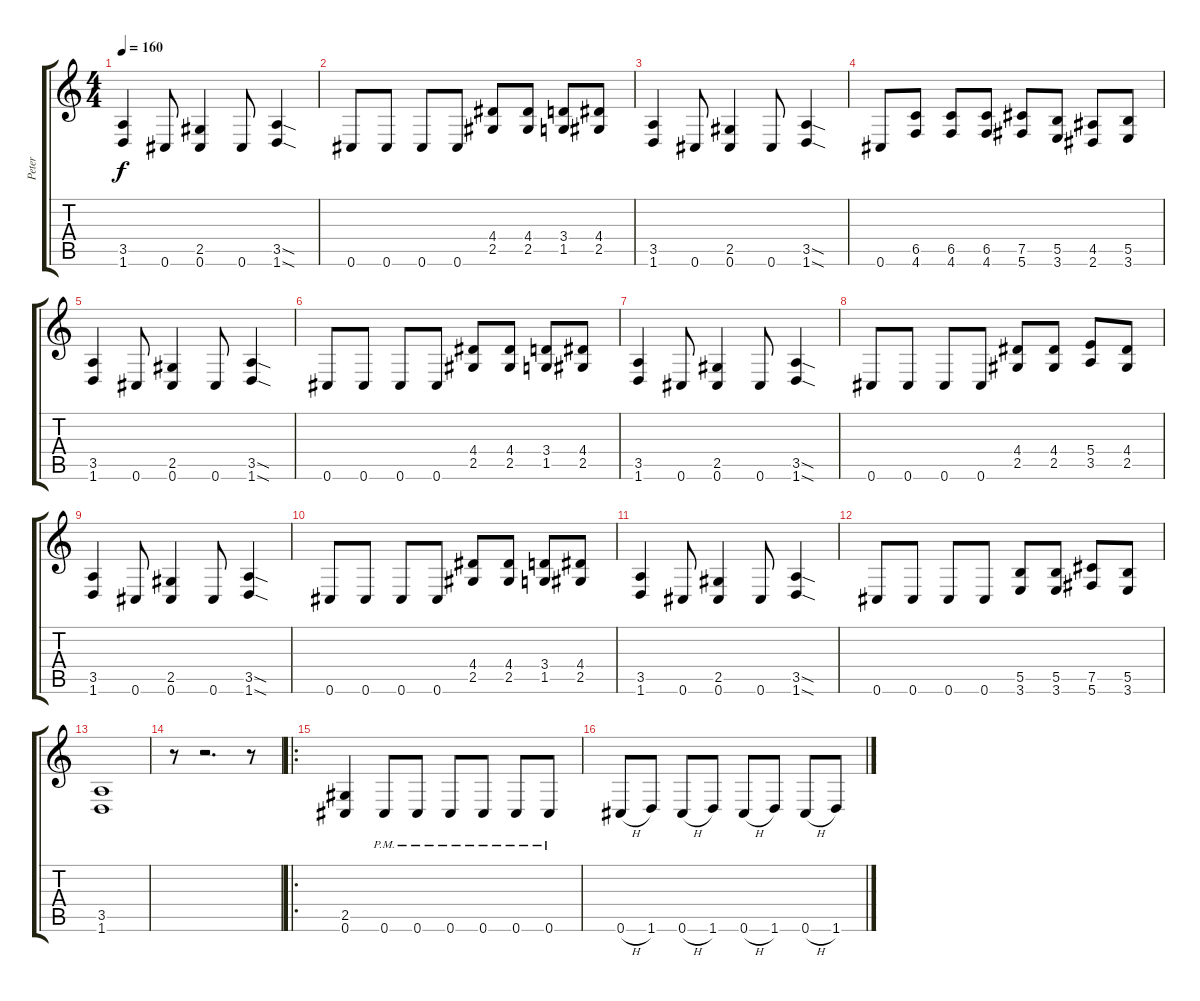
\track ("Peter" "Peter") {instrument distortionguitar}
\staff {score tabs}
\tuning (Db4 Ab3 E3 B2 Gb2 Db2) {hide}
\ts (4 4)
\tempo 160
\clef g2
\ks c
(3.5 1.6).4{dy f} 0.6.8 (2.5 0.6).4 0.6.8 (3.5{sod} 1.6{sod}).4 |
0.6.8 0.6.8 0.6.8 0.6.8 (4.4 2.5).8 (4.4 2.5).8 (3.4 1.5).8 (4.4 2.5).8 |
(3.5 1.6).4 0.6.8 (2.5 0.6).4 0.6.8 (3.5{sod} 1.6{sod}).4 |
0.6.8 (6.5 4.6).8 (6.5 4.6).8 (6.5 4.6).8 (7.5 5.6).8 (5.5 3.6).8 (4.5 2.6).8 (5.5 3.6).8 |
(3.5 1.6).4 0.6.8 (2.5 0.6).4 0.6.8 (3.5{sod} 1.6{sod}).4 |
0.6.8 0.6.8 0.6.8 0.6.8 (4.4 2.5).8 (4.4 2.5).8 (3.4 1.5).8 (4.4 2.5).8 |
(3.5 1.6).4 0.6.8 (2.5 0.6).4 0.6.8 (3.5{sod} 1.6{sod}).4 |
0.6.8 0.6.8 0.6.8 0.6.8 (4.4 2.5).8 (4.4 2.5).8 (5.4 3.5).8 (4.4 2.5).8 |
(3.5 1.6).4 0.6.8 (2.5 0.6).4 0.6.8 (3.5{sod} 1.6{sod}).4 |
0.6.8 0.6.8 0.6.8 0.6.8 (4.4 2.5).8 (4.4 2.5).8 (3.4 1.5).8 (4.4 2.5).8 |
(3.5 1.6).4 0.6.8 (2.5 0.6).4 0.6.8 (3.5{sod} 1.6{sod}).4 |
0.6.8 0.6.8 0.6.8 0.6.8 (5.5 3.6).8 (5.5 3.6).8 (7.5 5.6).8 (5.5 3.6).8 |
(3.5 1.6).1 |
r.8 r.2{d} r.8 |
\ro
(2.5 0.6).4 0.6{pm}.8 0.6{pm}.8 0.6{pm}.8 0.6{pm}.8 0.6{pm}.8 0.6{pm}.8 |
0.6{h}.8 1.6.8 0.6{h}.8 1.6.8 0.6{h}.8 1.6.8 0.6{h}.8 1.6.8
